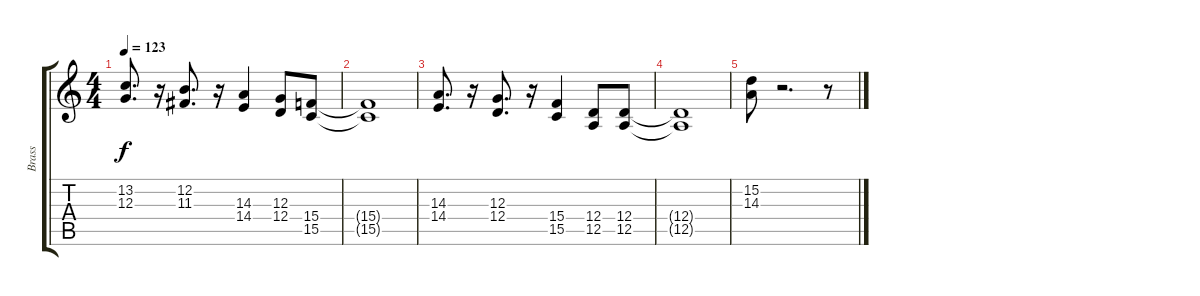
\track ("Brass" "Brass") {instrument brasssection}
\staff {score tabs}
\tuning (E4 B3 G3 D3 A2 E2) {hide}
\ts (4 4)
\tempo 123
\clef g2
\ks c
(13.2 12.3).8{d dy f} r.16 (12.2 11.3).8{d} r.16 (14.3 14.4).4 (12.3 12.4).8 (15.4 15.5).8 |
(15.4{t} 15.5{t}).1 |
(14.3 14.4).8{d} r.16 (12.3 12.4).8{d} r.16 (15.4 15.5).4 (12.4 12.5).8 (12.4 12.5).8 |
(12.4{t} 12.5{t}).1 |
(15.2 14.3).8 r.2{d} r.8
